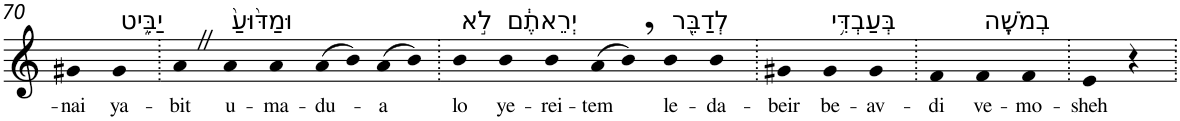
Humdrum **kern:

**kern	**text
*part1	*part1
*staff1	*staff1
*I"Piano	*
*I'Pno	*
!!LO:PB:g=z
*clefG2	*
*k[]	*
=70	=70
!	!LO:LY:b
4g#X	-nai
!LO:TX:a:t=יַבִּ֑יט	!
!	!LO:LY:b
4g#	ya-
=71.	=71.
!	!LO:LY:b
4aZ	-bit
!LO:TX:a:t=וּמַדּ֙וּעַ֙	!
!	!LO:LY:b
4a	u-
!	!LO:LY:b
4a	-ma-
!	!LO:LY:b
(>8a	-du-
8b)	.
!	!LO:LY:b
(>8a	-a
8b)	.
=72.	=72.
!LO:TX:a:t=לֹ֣א	!
!	!LO:LY:b
4b	lo
!LO:TX:a:t=יְרֵאתֶ֔ם	!
!	!LO:LY:b
4b	ye-
!	!LO:LY:b
4b	-rei-
!	!LO:LY:b
(>8a	-tem
8b,)	.
!LO:TX:a:t=לְדַבֵּ֖ר	!
!	!LO:LY:b
4b	le-
!	!LO:LY:b
4b	-da-
=73.	=73.
!	!LO:LY:b
4g#X	-beir
!LO:TX:a:t=בְּעַבְדִּ֥י	!
!	!LO:LY:b
4g#	be-
!	!LO:LY:b
4g#	-av-
=74.	=74.
!	!LO:LY:b
4f	-di
!LO:TX:a:t=בְמֹשֶֽׁה	!
!	!LO:LY:b
4f	ve-
!	!LO:LY:b
4f	-mo-
=75.	=75.
!	!LO:LY:b
4e	-sheh
4r	.
=.	=.
*-	*-
